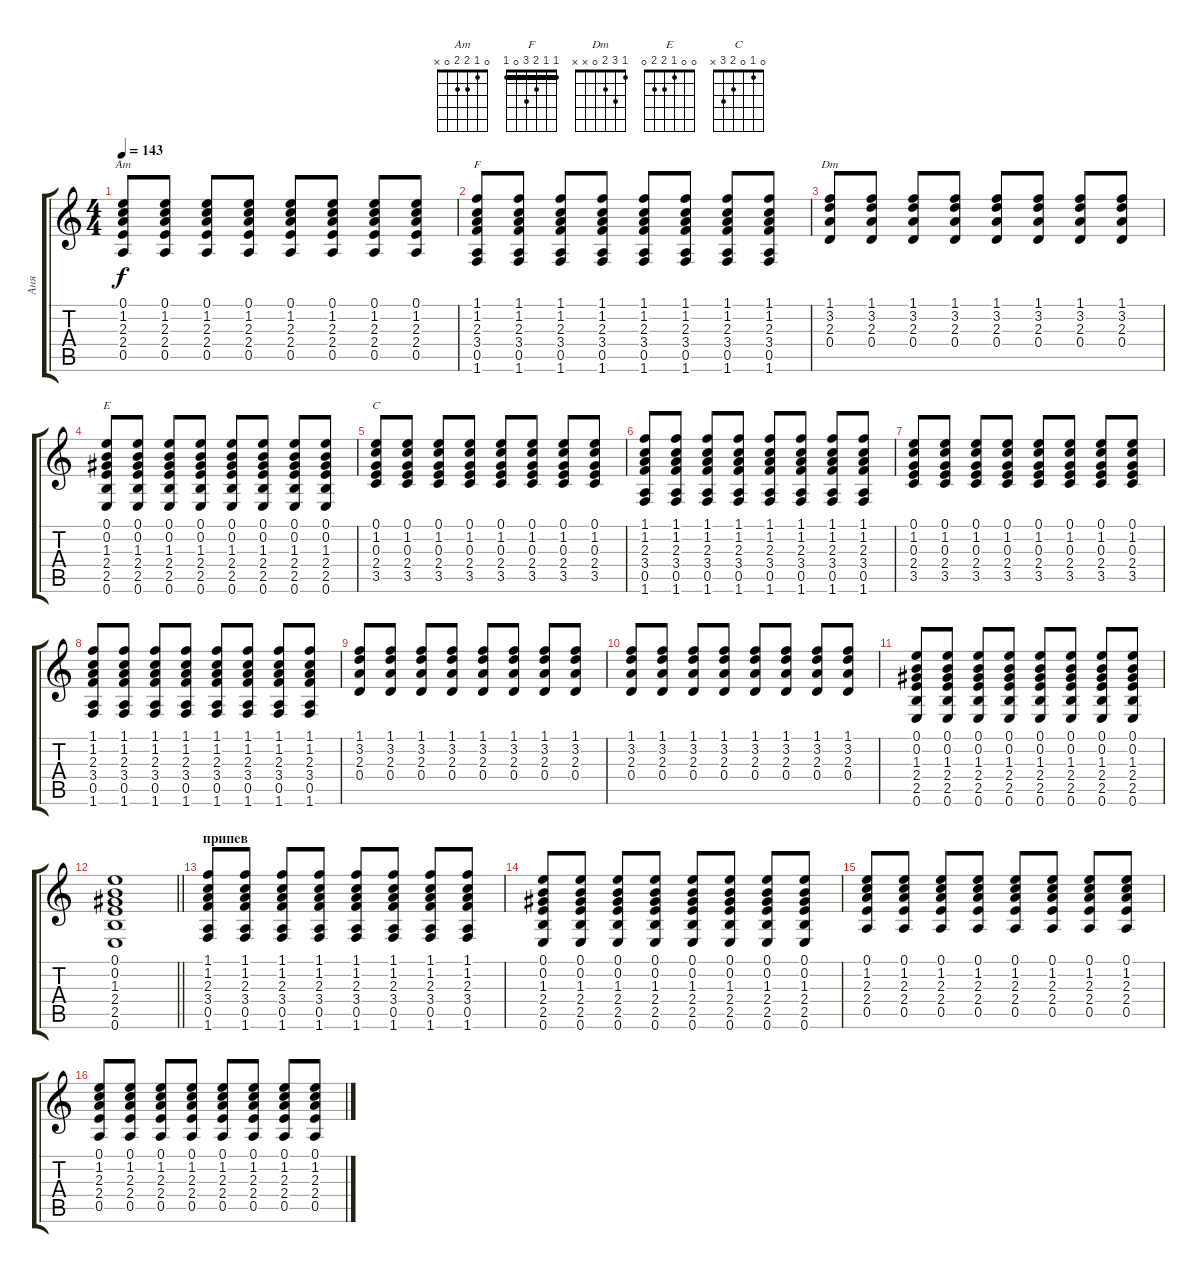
\track ("Аня" "Аня") {instrument acousticguitarsteel}
\staff {score tabs}
\tuning (E4 B3 G3 D3 A2 E2) {hide}
\chord ("Am" 0 1 2 2 0 x)
\chord ("F" 1 1 2 3 0 1) {barre 1}
\chord ("Dm" 1 3 2 0 x x)
\chord ("E" 0 0 1 2 2 0)
\chord ("C" 0 1 0 2 3 x)
\ts (4 4)
\tempo 143
\clef g2
\ks c
(0.1 1.2 2.3 2.4 0.5).8{ch "Am" dy f} (0.1 1.2 2.3 2.4 0.5).8 (0.1 1.2 2.3 2.4 0.5).8 (0.1 1.2 2.3 2.4 0.5).8 (0.1 1.2 2.3 2.4 0.5).8 (0.1 1.2 2.3 2.4 0.5).8 (0.1 1.2 2.3 2.4 0.5).8 (0.1 1.2 2.3 2.4 0.5).8 |
(1.1 1.2 2.3 3.4 0.5 1.6).8{ch "F"} (1.1 1.2 2.3 3.4 0.5 1.6).8 (1.1 1.2 2.3 3.4 0.5 1.6).8 (1.1 1.2 2.3 3.4 0.5 1.6).8 (1.1 1.2 2.3 3.4 0.5 1.6).8 (1.1 1.2 2.3 3.4 0.5 1.6).8 (1.1 1.2 2.3 3.4 0.5 1.6).8 (1.1 1.2 2.3 3.4 0.5 1.6).8 |
(1.1 3.2 2.3 0.4).8{ch "Dm"} (1.1 3.2 2.3 0.4).8 (1.1 3.2 2.3 0.4).8 (1.1 3.2 2.3 0.4).8 (1.1 3.2 2.3 0.4).8 (1.1 3.2 2.3 0.4).8 (1.1 3.2 2.3 0.4).8 (1.1 3.2 2.3 0.4).8 |
(0.1 0.2 1.3 2.4 2.5 0.6).8{ch "E"} (0.1 0.2 1.3 2.4 2.5 0.6).8 (0.1 0.2 1.3 2.4 2.5 0.6).8 (0.1 0.2 1.3 2.4 2.5 0.6).8 (0.1 0.2 1.3 2.4 2.5 0.6).8 (0.1 0.2 1.3 2.4 2.5 0.6).8 (0.1 0.2 1.3 2.4 2.5 0.6).8 (0.1 0.2 1.3 2.4 2.5 0.6).8 |
(0.1 1.2 0.3 2.4 3.5).8{ch "C"} (0.1 1.2 0.3 2.4 3.5).8 (0.1 1.2 0.3 2.4 3.5).8 (0.1 1.2 0.3 2.4 3.5).8 (0.1 1.2 0.3 2.4 3.5).8 (0.1 1.2 0.3 2.4 3.5).8 (0.1 1.2 0.3 2.4 3.5).8 (0.1 1.2 0.3 2.4 3.5).8 |
(1.1 1.2 2.3 3.4 0.5 1.6).8 (1.1 1.2 2.3 3.4 0.5 1.6).8 (1.1 1.2 2.3 3.4 0.5 1.6).8 (1.1 1.2 2.3 3.4 0.5 1.6).8 (1.1 1.2 2.3 3.4 0.5 1.6).8 (1.1 1.2 2.3 3.4 0.5 1.6).8 (1.1 1.2 2.3 3.4 0.5 1.6).8 (1.1 1.2 2.3 3.4 0.5 1.6).8 |
(0.1 1.2 0.3 2.4 3.5).8 (0.1 1.2 0.3 2.4 3.5).8 (0.1 1.2 0.3 2.4 3.5).8 (0.1 1.2 0.3 2.4 3.5).8 (0.1 1.2 0.3 2.4 3.5).8 (0.1 1.2 0.3 2.4 3.5).8 (0.1 1.2 0.3 2.4 3.5).8 (0.1 1.2 0.3 2.4 3.5).8 |
(1.1 1.2 2.3 3.4 0.5 1.6).8 (1.1 1.2 2.3 3.4 0.5 1.6).8 (1.1 1.2 2.3 3.4 0.5 1.6).8 (1.1 1.2 2.3 3.4 0.5 1.6).8 (1.1 1.2 2.3 3.4 0.5 1.6).8 (1.1 1.2 2.3 3.4 0.5 1.6).8 (1.1 1.2 2.3 3.4 0.5 1.6).8 (1.1 1.2 2.3 3.4 0.5 1.6).8 |
(1.1 3.2 2.3 0.4).8 (1.1 3.2 2.3 0.4).8 (1.1 3.2 2.3 0.4).8 (1.1 3.2 2.3 0.4).8 (1.1 3.2 2.3 0.4).8 (1.1 3.2 2.3 0.4).8 (1.1 3.2 2.3 0.4).8 (1.1 3.2 2.3 0.4).8 |
(1.1 3.2 2.3 0.4).8 (1.1 3.2 2.3 0.4).8 (1.1 3.2 2.3 0.4).8 (1.1 3.2 2.3 0.4).8 (1.1 3.2 2.3 0.4).8 (1.1 3.2 2.3 0.4).8 (1.1 3.2 2.3 0.4).8 (1.1 3.2 2.3 0.4).8 |
(0.1 0.2 1.3 2.4 2.5 0.6).8 (0.1 0.2 1.3 2.4 2.5 0.6).8 (0.1 0.2 1.3 2.4 2.5 0.6).8 (0.1 0.2 1.3 2.4 2.5 0.6).8 (0.1 0.2 1.3 2.4 2.5 0.6).8 (0.1 0.2 1.3 2.4 2.5 0.6).8 (0.1 0.2 1.3 2.4 2.5 0.6).8 (0.1 0.2 1.3 2.4 2.5 0.6).8 |
\barLineRight lightlight
(0.1 0.2 1.3 2.4 2.5 0.6).1 |
\section ("" "припев")
(1.1 1.2 2.3 3.4 0.5 1.6).8 (1.1 1.2 2.3 3.4 0.5 1.6).8 (1.1 1.2 2.3 3.4 0.5 1.6).8 (1.1 1.2 2.3 3.4 0.5 1.6).8 (1.1 1.2 2.3 3.4 0.5 1.6).8 (1.1 1.2 2.3 3.4 0.5 1.6).8 (1.1 1.2 2.3 3.4 0.5 1.6).8 (1.1 1.2 2.3 3.4 0.5 1.6).8 |
(0.1 0.2 1.3 2.4 2.5 0.6).8 (0.1 0.2 1.3 2.4 2.5 0.6).8 (0.1 0.2 1.3 2.4 2.5 0.6).8 (0.1 0.2 1.3 2.4 2.5 0.6).8 (0.1 0.2 1.3 2.4 2.5 0.6).8 (0.1 0.2 1.3 2.4 2.5 0.6).8 (0.1 0.2 1.3 2.4 2.5 0.6).8 (0.1 0.2 1.3 2.4 2.5 0.6).8 |
(0.1 1.2 2.3 2.4 0.5).8 (0.1 1.2 2.3 2.4 0.5).8 (0.1 1.2 2.3 2.4 0.5).8 (0.1 1.2 2.3 2.4 0.5).8 (0.1 1.2 2.3 2.4 0.5).8 (0.1 1.2 2.3 2.4 0.5).8 (0.1 1.2 2.3 2.4 0.5).8 (0.1 1.2 2.3 2.4 0.5).8 |
(0.1 1.2 2.3 2.4 0.5).8 (0.1 1.2 2.3 2.4 0.5).8 (0.1 1.2 2.3 2.4 0.5).8 (0.1 1.2 2.3 2.4 0.5).8 (0.1 1.2 2.3 2.4 0.5).8 (0.1 1.2 2.3 2.4 0.5).8 (0.1 1.2 2.3 2.4 0.5).8 (0.1 1.2 2.3 2.4 0.5).8
